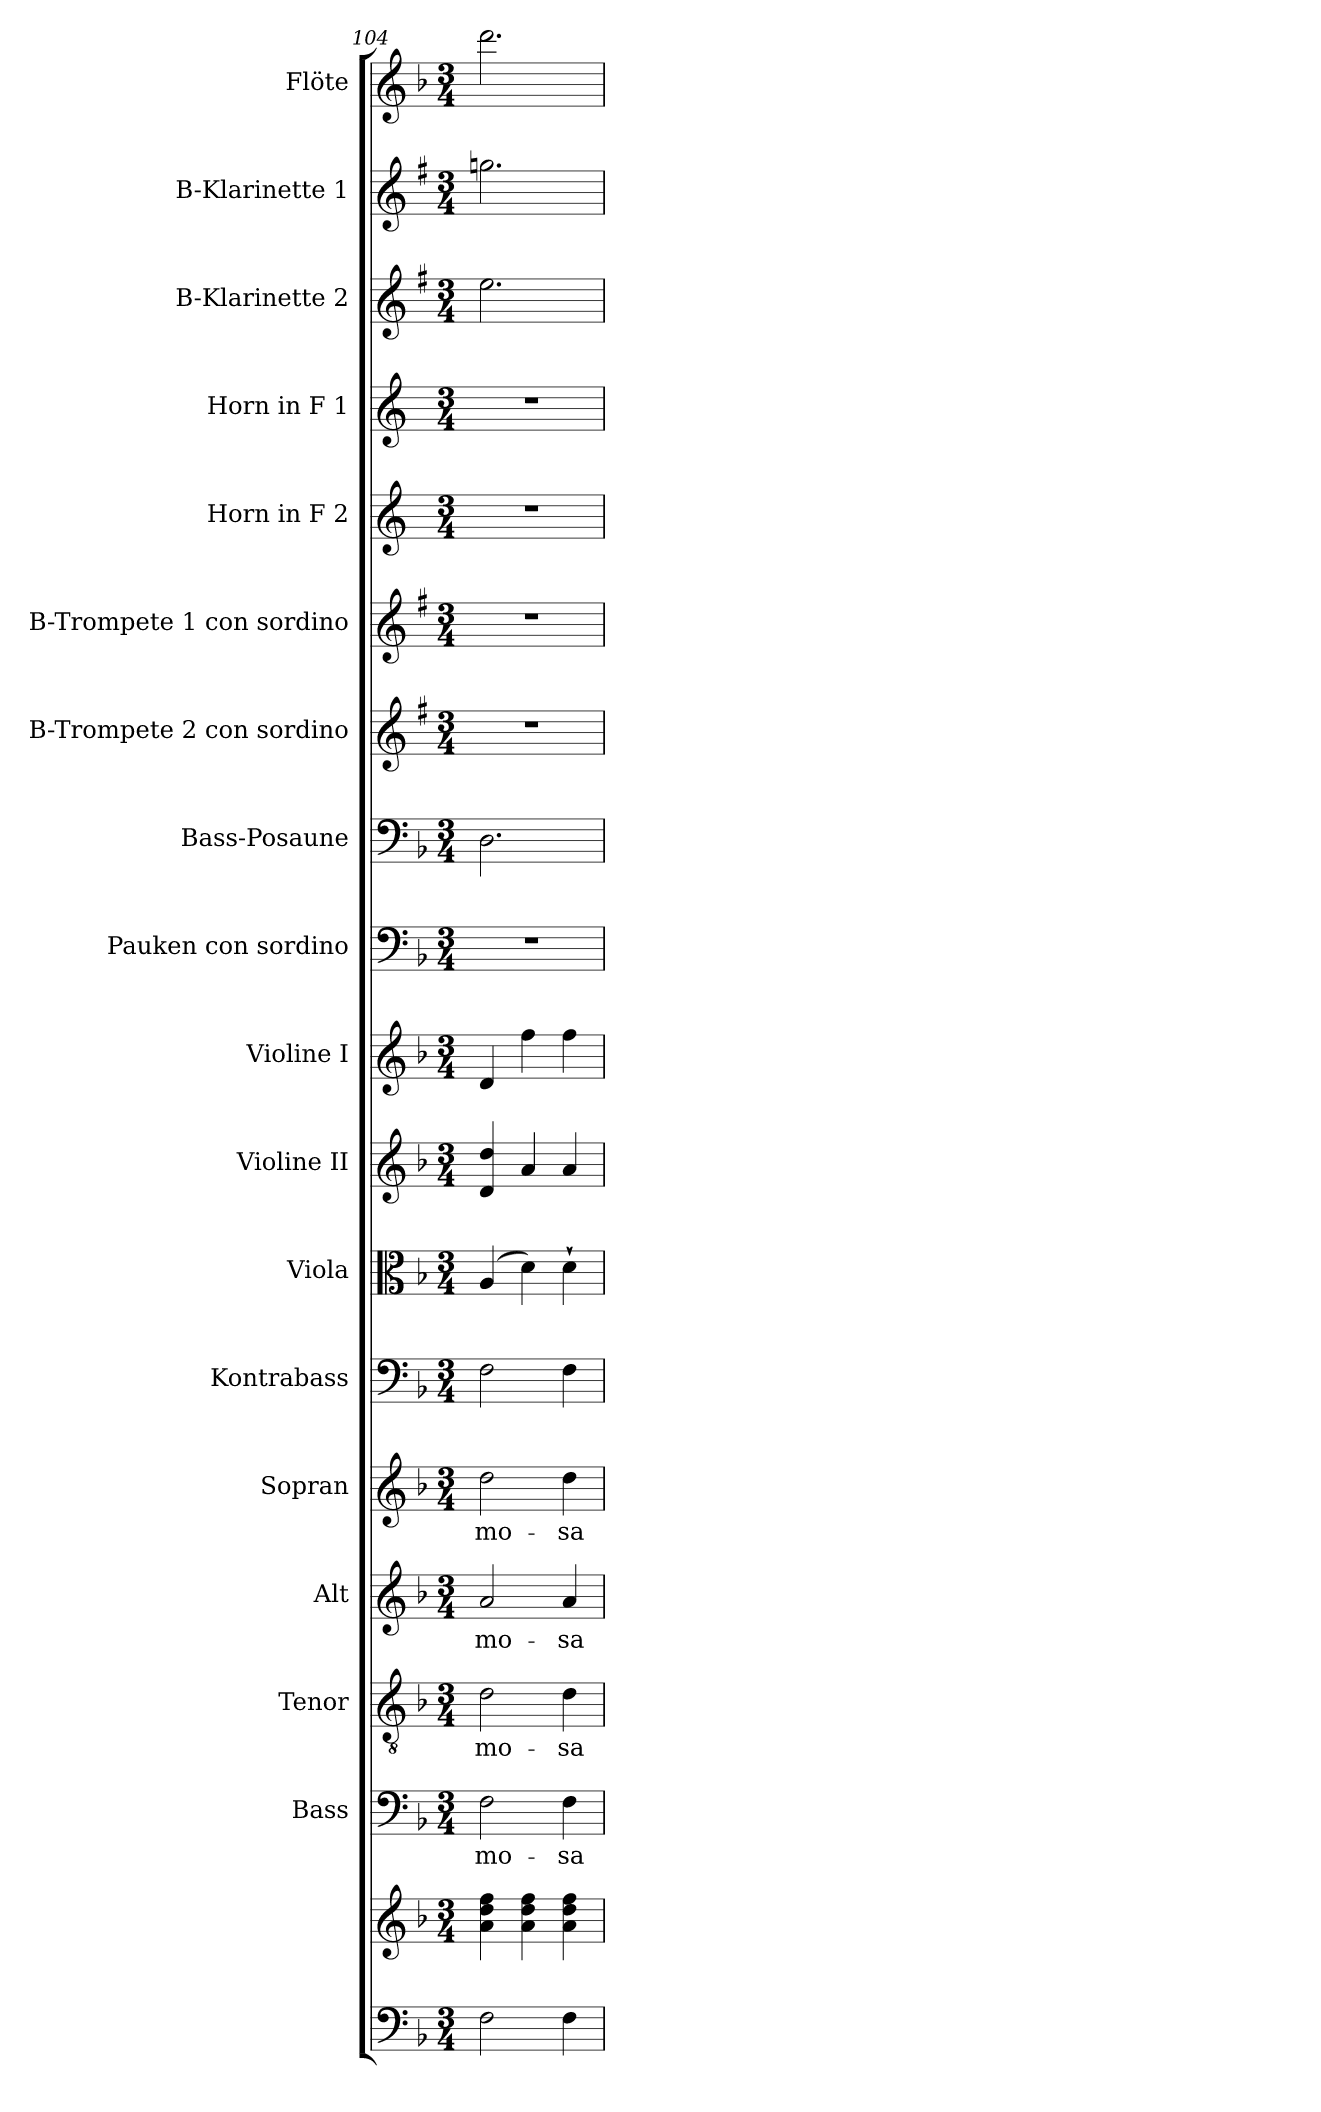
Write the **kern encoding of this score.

**kern	**kern	**kern	**text	**kern	**text	**kern	**text	**kern	**text	**kern	**kern	**kern	**kern	**kern	**kern	**kern	**kern	**kern	**kern	**kern	**kern	**kern
*part18	*part18	*part17	*part17	*part16	*part16	*part15	*part15	*part14	*part14	*part13	*part12	*part11	*part10	*part9	*part8	*part7	*part6	*part5	*part4	*part3	*part2	*part1
*staff19	*staff18	*staff17	*staff17	*staff16	*staff16	*staff15	*staff15	*staff14	*staff14	*staff13	*staff12	*staff11	*staff10	*staff9	*staff8	*staff7	*staff6	*staff5	*staff4	*staff3	*staff2	*staff1
*	*	*I"Bass	*	*I"Tenor	*	*I"Alt	*	*I"Sopran	*	*I"Kontrabass	*I"Viola	*I"Violine II	*I"Violine I	*I"Pauken con sordino	*I"Bass-Posaune	*I"B-Trompete 2 con sordino	*I"B-Trompete 1 con sordino	*I"Horn in F 2	*I"Horn in F 1	*I"B-Klarinette 2	*I"B-Klarinette 1	*I"Flöte
*	*	*I'B.	*	*I'T.	*	*I'A.	*	*I'S.	*	*I'Kb.	*I'Vla.	*I'Vl. II	*I'Vl. I	*I'Pk.	*I'B. Pos.	*I'B Trp. 2	*I'B Trp. 1	*	*	*I'B Kl. 2	*I'B Kl. 1	*I'Fl.
*clefF4	*clefG2	*clefF4	*	*clefGv2	*	*clefG2	*	*clefG2	*	*clefF4	*clefC3	*clefG2	*clefG2	*clefF4	*clefF4	*clefG2	*clefG2	*clefG2	*clefG2	*clefG2	*clefG2	*clefG2
*	*	*	*	*	*	*	*	*	*	*ITrd7c12	*	*	*	*	*	*ITrd1c2	*ITrd1c2	*ITrd4c7	*ITrd4c7	*ITrd1c2	*ITrd1c2	*
*k[b-]	*k[b-]	*k[b-]	*	*k[b-]	*	*k[b-]	*	*k[b-]	*	*k[b-]	*k[b-]	*k[b-]	*k[b-]	*k[b-]	*k[b-]	*k[b-]	*k[b-]	*k[b-]	*k[b-]	*k[b-]	*k[b-]	*k[b-]
*F:	*F:	*F:	*	*F:	*	*F:	*	*F:	*	*F:	*F:	*F:	*F:	*F:	*F:	*F:	*F:	*F:	*F:	*F:	*F:	*F:
*M3/4	*M3/4	*M3/4	*	*M3/4	*	*M3/4	*	*M3/4	*	*M3/4	*M3/4	*M3/4	*M3/4	*M3/4	*M3/4	*M3/4	*M3/4	*M3/4	*M3/4	*M3/4	*M3/4	*M3/4
=104	=104	=104	=104	=104	=104	=104	=104	=104	=104	=104	=104	=104	=104	=104	=104	=104	=104	=104	=104	=104	=104	=104
!	!	!	!LO:LY:b	!	!LO:LY:b	!	!LO:LY:b	!	!LO:LY:b	!	!	!	!	!	!	!	!	!	!	!	!	!
2F\	4a\ 4dd\ 4ff\	2F\	-mo-	2d\	-mo-	2a/	-mo-	2dd\	-mo-	2FF\	(4A/	4d/ 4dd/	4d/	2.r	2.D\	2.r	2.r	2.r	2.r	2.dd\	2.ffn\	2.ddd\
.	4a\ 4dd\ 4ff\	.	.	.	.	.	.	.	.	.	4d\)	4a/	4ff\	.	.	.	.	.	.	.	.	.
!	!	!	!LO:LY:b	!	!LO:LY:b	!	!LO:LY:b	!	!LO:LY:b	!	!	!	!	!	!	!	!	!	!	!	!	!
4F\	4a\ 4dd\ 4ff\	4F\	-sa	4d\	-sa	4a/	-sa	4dd\	-sa	4FF\	4d`>\	4a/	4ff\	.	.	.	.	.	.	.	.	.
=	=	=	=	=	=	=	=	=	=	=	=	=	=	=	=	=	=	=	=	=	=	=
*-	*-	*-	*-	*-	*-	*-	*-	*-	*-	*-	*-	*-	*-	*-	*-	*-	*-	*-	*-	*-	*-	*-
